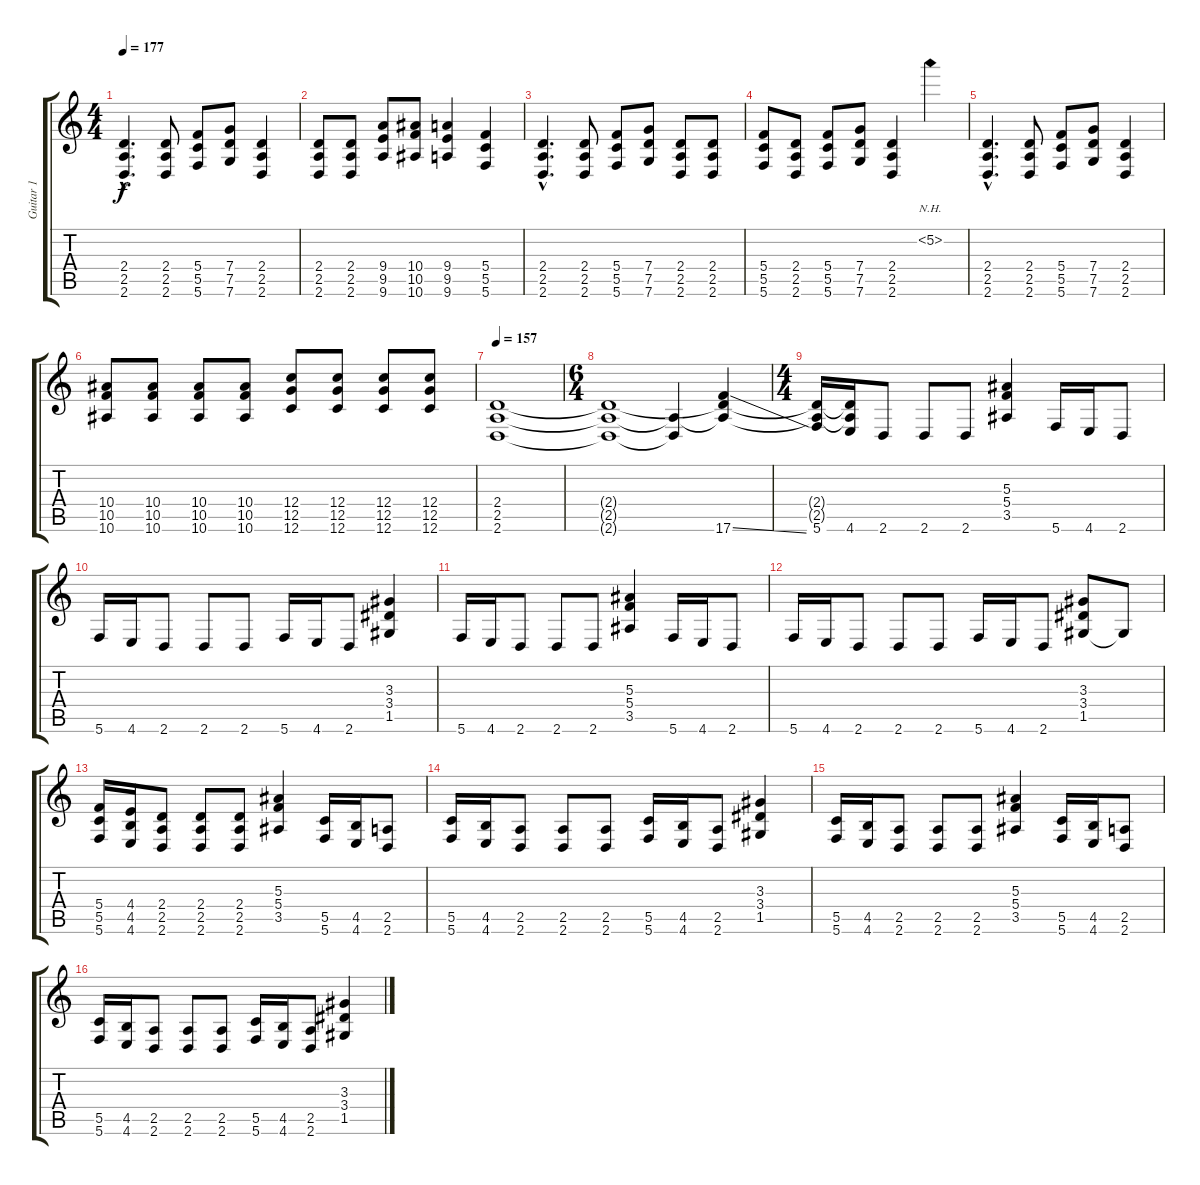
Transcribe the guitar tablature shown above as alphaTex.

\track ("Guitar 1" "Guitar 1") {instrument acousticguitarsteel}
\staff {score tabs}
\tuning (D4 A3 F3 C3 G2 C2) {hide}
\ts (4 4)
\tempo 177
\clef g2
\ks c
(2.4{hac} 2.5{hac} 2.6{hac}).4{d dy f} (2.4 2.5 2.6).8 (5.4 5.5 5.6).8 (7.4 7.5 7.6).8 (2.4 2.5 2.6).4 |
(2.4 2.5 2.6).8 (2.4 2.5 2.6).8 (9.4 9.5 9.6).8 (10.4 10.5 10.6).8 (9.4 9.5 9.6).4 (5.4 5.5 5.6).4 |
(2.4{hac} 2.5{hac} 2.6{hac}).4{d} (2.4 2.5 2.6).8 (5.4 5.5 5.6).8 (7.4 7.5 7.6).8 (2.4 2.5 2.6).8 (2.4 2.5 2.6).8 |
(5.4 5.5 5.6).8 (2.4 2.5 2.6).8 (5.4 5.5 5.6).8 (7.4 7.5 7.6).8 (2.4 2.5 2.6).4 5.2{nh}.4 |
(2.4{hac} 2.5{hac} 2.6{hac}).4{d} (2.4 2.5 2.6).8 (5.4 5.5 5.6).8 (7.4 7.5 7.6).8 (2.4 2.5 2.6).4 |
(10.4 10.5 10.6).8 (10.4 10.5 10.6).8 (10.4 10.5 10.6).8 (10.4 10.5 10.6).8 (12.4 12.5 12.6).8 (12.4 12.5 12.6).8 (12.4 12.5 12.6).8 (12.4 12.5 12.6).8 |
\tempo 157
(2.4 2.5 2.6).1 |
\ts (6 4)
(2.4{t} 2.5{t} 2.6{t}).1 (2.5{t} 2.6{t}).4 (2.4{t} 2.5{t} 17.6{ss}).4{volume 12 balance 15 instrument distortionguitar} |
\ts (4 4)
(2.4{t} 2.5{t} 5.6).16 (2.4{t} 2.5{t} 4.6).16 2.6.8 2.6.8 2.6.8 (5.3 5.4 3.5).4 5.6.16 4.6.16 2.6.8 |
5.6.16 4.6.16 2.6.8 2.6.8 2.6.8 5.6.16 4.6.16 2.6.8 (3.3 3.4 1.5).4 |
5.6.16{volume 10 balance 0 instrument synthbrass1} 4.6.16 2.6.8 2.6.8 2.6.8 (5.3 5.4 3.5).4 5.6.16 4.6.16 2.6.8 |
5.6.16 4.6.16 2.6.8 2.6.8 2.6.8 5.6.16 4.6.16 2.6.8 (3.3 3.4 1.5).8 1.5{t}.8 |
(5.4 5.5 5.6).16{volume 13 balance 8 instrument distortionguitar} (4.4 4.5 4.6).16 (2.4 2.5 2.6).8 (2.4 2.5 2.6).8 (2.4 2.5 2.6).8 (5.3 5.4 3.5).4 (5.5 5.6).16 (4.5 4.6).16 (2.5 2.6).8 |
(5.5 5.6).16 (4.5 4.6).16 (2.5 2.6).8 (2.5 2.6).8 (2.5 2.6).8 (5.5 5.6).16 (4.5 4.6).16 (2.5 2.6).8 (3.3 3.4 1.5).4 |
(5.5 5.6).16 (4.5 4.6).16 (2.5 2.6).8 (2.5 2.6).8 (2.5 2.6).8 (5.3 5.4 3.5).4 (5.5 5.6).16 (4.5 4.6).16 (2.5 2.6).8 |
(5.5 5.6).16 (4.5 4.6).16 (2.5 2.6).8 (2.5 2.6).8 (2.5 2.6).8 (5.5 5.6).16 (4.5 4.6).16 (2.5 2.6).8 (3.3 3.4 1.5).4
